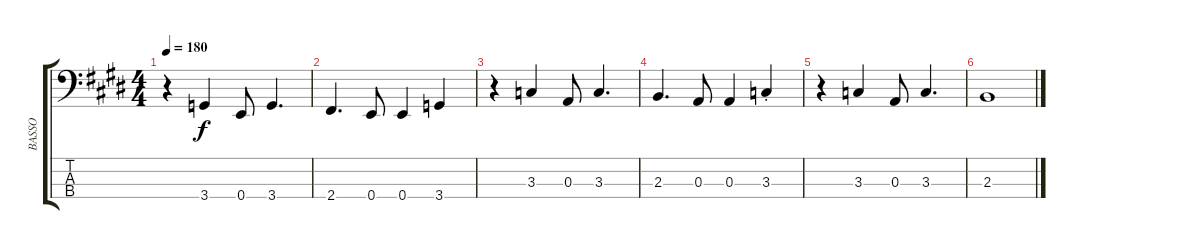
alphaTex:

\track ("BASSO" "BASSO") {instrument electricbasspick}
\staff {score tabs}
\tuning (G2 D2 A1 E1) {hide}
\ts (4 4)
\tempo 180
\clef f4
\ks e
r.4{dy f} 3.4.4 0.4.8 3.4.4{d} |
2.4.4{d} 0.4.8 0.4.4 3.4.4 |
r.4 3.3.4 0.3.8 3.3.4{d} |
2.3.4{d} 0.3.8 0.3.4 3.3{st}.4 |
r.4 3.3.4 0.3.8 3.3.4{d} |
2.3.1
